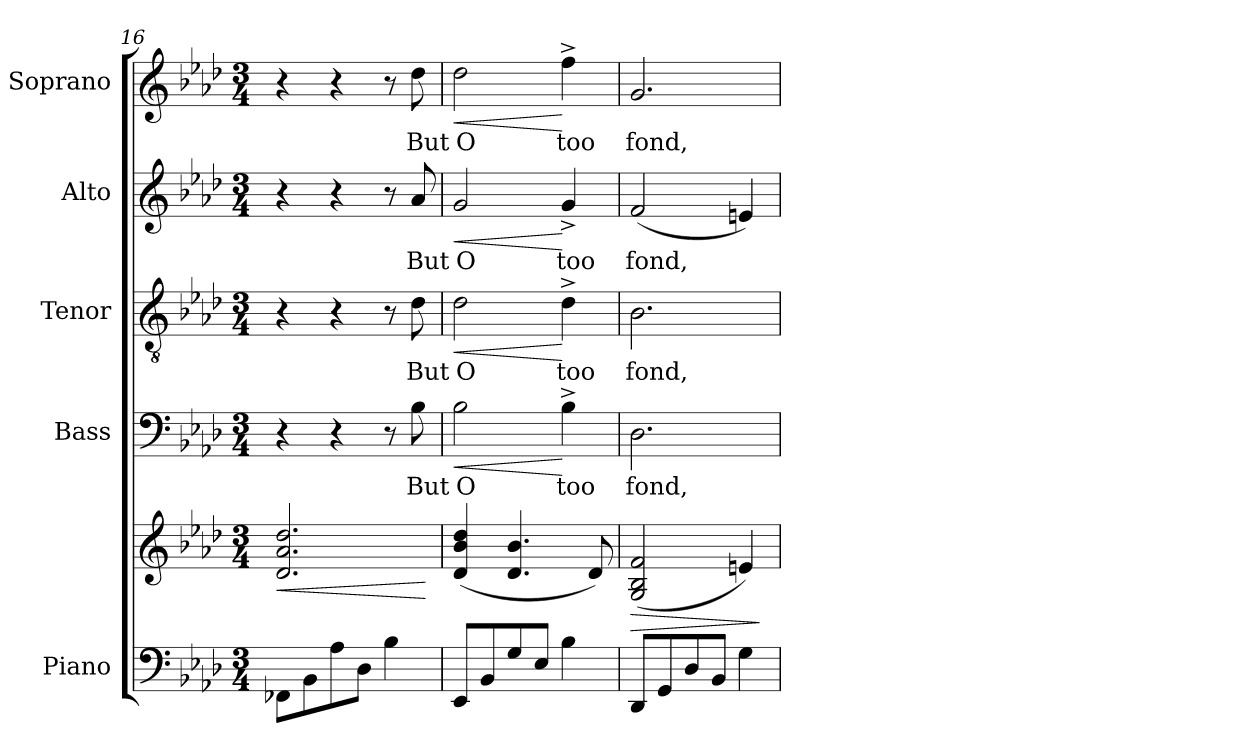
**kern	**kern	**dynam	**kern	**text	**dynam	**kern	**text	**dynam	**kern	**text	**dynam	**kern	**text	**dynam
*part5	*part5	*part5	*part4	*part4	*part4	*part3	*part3	*part3	*part2	*part2	*part2	*part1	*part1	*part1
*staff6	*staff5	*staff5/6	*staff4	*staff4	*staff4	*staff3	*staff3	*staff3	*staff2	*staff2	*staff2	*staff1	*staff1	*staff1
*I"Piano	*	*	*I"Bass	*	*	*I"Tenor	*	*	*I"Alto	*	*	*I"Soprano	*	*
*I'Pno.	*	*	*I'B.	*	*	*I'T.	*	*	*I'A.	*	*	*I'S.	*	*
*clefF4	*clefG2	*	*clefF4	*	*	*clefGv2	*	*	*clefG2	*	*	*clefG2	*	*
*k[b-e-a-d-]	*k[b-e-a-d-]	*	*k[b-e-a-d-]	*	*	*k[b-e-a-d-]	*	*	*k[b-e-a-d-]	*	*	*k[b-e-a-d-]	*	*
*M3/4	*M3/4	*	*M3/4	*	*	*M3/4	*	*	*M3/4	*	*	*M3/4	*	*
=16	=16	=16	=16	=16	=16	=16	=16	=16	=16	=16	=16	=16	=16	=16
!	!	!LO:HP:b	!	!	!	!	!	!	!	!	!	!	!	!
8FF-X\L	2.d-/ 2.a-/ 2.dd-/	<	4r	.	.	4r	.	.	4r	.	.	4r	.	.
8BB-\	.	.	.	.	.	.	.	.	.	.	.	.	.	.
8A-\	.	.	4r	.	.	4r	.	.	4r	.	.	4r	.	.
8D-\J	.	.	.	.	.	.	.	.	.	.	.	.	.	.
4B-\	.	.	8r	.	.	8r	.	.	8r	.	.	8r	.	.
!	!	!	!	!LO:LY:b	!	!	!LO:LY:b	!	!	!LO:LY:b	!	!	!LO:LY:b	!
.	.	.	8B-\	But	.	8d-\	But	.	8a-/	But	.	8dd-\	But	.
.	.	[	.	.	.	.	.	.	.	.	.	.	.	.
!!LO:LB:g=z
=17	=17	=17	=17	=17	=17	=17	=17	=17	=17	=17	=17	=17	=17	=17
!	!	!	!	!LO:LY:b	!LO:HP:b	!	!LO:LY:b	!LO:HP:b	!	!LO:LY:b	!LO:HP:b	!	!LO:LY:b	!LO:HP:b
8EE-/L	(>4d-/ 4b-/ 4dd-/	.	2B-\	O	<	2d-\	O	<	2g/	O	<	2dd-\	O	<
8BB-/	.	.	.	.	.	.	.	.	.	.	.	.	.	.
8G/	4.d-/ 4.b-/	.	.	.	.	.	.	.	.	.	.	.	.	.
8E-/J	.	.	.	.	.	.	.	.	.	.	.	.	.	.
!	!	!	!	!LO:LY:b	!	!	!LO:LY:b	!	!	!LO:LY:b	!	!	!LO:LY:b	!
4B-\	.	.	4B-^\	too	[	4d-^\	too	[	4g^/	too	[	4ff^\	too	[
.	8d-/)	.	.	.	.	.	.	.	.	.	.	.	.	.
=18	=18	=18	=18	=18	=18	=18	=18	=18	=18	=18	=18	=18	=18	=18
!	!	!LO:HP:b	!	!LO:LY:b	!	!	!LO:LY:b	!	!	!LO:LY:b	!	!	!LO:LY:b	!
8DD-/L	(>2G/ 2B-/ 2f/	>	2.D-\	fond,	.	2.B-\	fond,	.	(<2f/	fond,	.	2.g/	fond,	.
8GG/	.	.	.	.	.	.	.	.	.	.	.	.	.	.
8D-/	.	.	.	.	.	.	.	.	.	.	.	.	.	.
8BB-/J	.	.	.	.	.	.	.	.	.	.	.	.	.	.
4G\	4en/)	.	.	.	.	.	.	.	4en/)	.	.	.	.	.
.	.	]	.	.	.	.	.	.	.	.	.	.	.	.
=	=	=	=	=	=	=	=	=	=	=	=	=	=	=
*-	*-	*-	*-	*-	*-	*-	*-	*-	*-	*-	*-	*-	*-	*-
